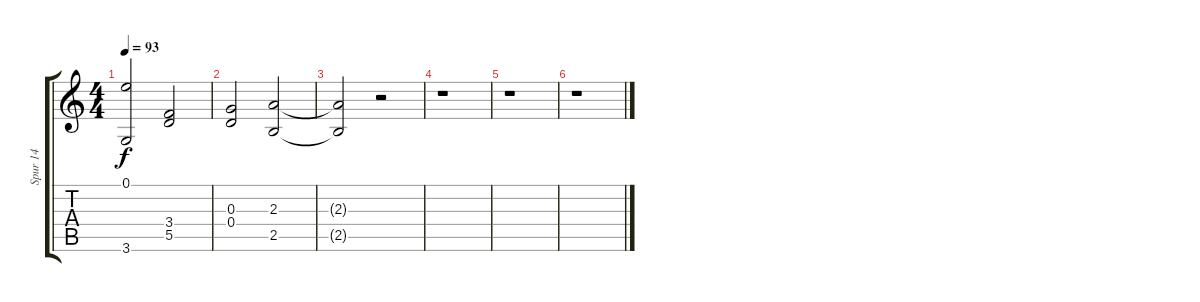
\track ("Spur 14" "Spur 14") {instrument distortionguitar}
\staff {score tabs}
\tuning (E4 B3 G3 D3 A2 E2) {hide}
\ts (4 4)
\tempo 93
\clef g2
\ks c
(0.1{t} 3.6{t}).2{dy f} (3.4 5.5).2 |
(0.3 0.4).2 (2.3 2.5).2 |
(2.3{t} 2.5{t}).2 r.2 |
r.1 |
r.1 |
r.1
